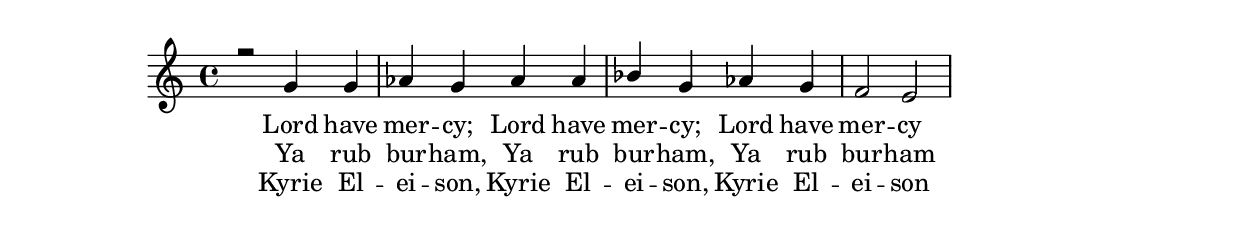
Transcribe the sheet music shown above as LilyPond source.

\version "2.18.0"
Melody = \relative g'
                {r2   g4    g     aes    g    aes   aes   bes    g    aes   g     f2     e   }
English = \lyricmode {Lord  have  mer -- cy;  Lord  have  mer -- cy;  Lord  have  mer -- cy  }
Arabic  = \lyricmode {Ya    rub   bur -- ham, Ya    rub   bur -- ham, Ya    rub   bur -- ham }
Greek   = \lyricmode {Kyrie El -- ei --  son, Kyrie El -- ei --  son, Kyrie El -- ei --  son }

EnglishLyrics = \context Lyrics = MelodyAndIsonEnglish \lyricsto Melody \English
ArabicLyrics  = \context Lyrics = MelodyAndIsonArabic \lyricsto Melody \Arabic
GreekLyrics   = \context Lyrics = MelodyAndIsonGreek \lyricsto Melody \Greek

\score { <<
      %Start of Staff
      \new Staff = "MelodyAndIson"  <<
        \clef treble 
        { \key c \major}
        { \time 4/4 }
        \new Voice = "Melody"  { \voiceOne \Melody }       
    >>
    \new Lyrics = melody
    \EnglishLyrics
    \ArabicLyrics
    \GreekLyrics
  >>
}




